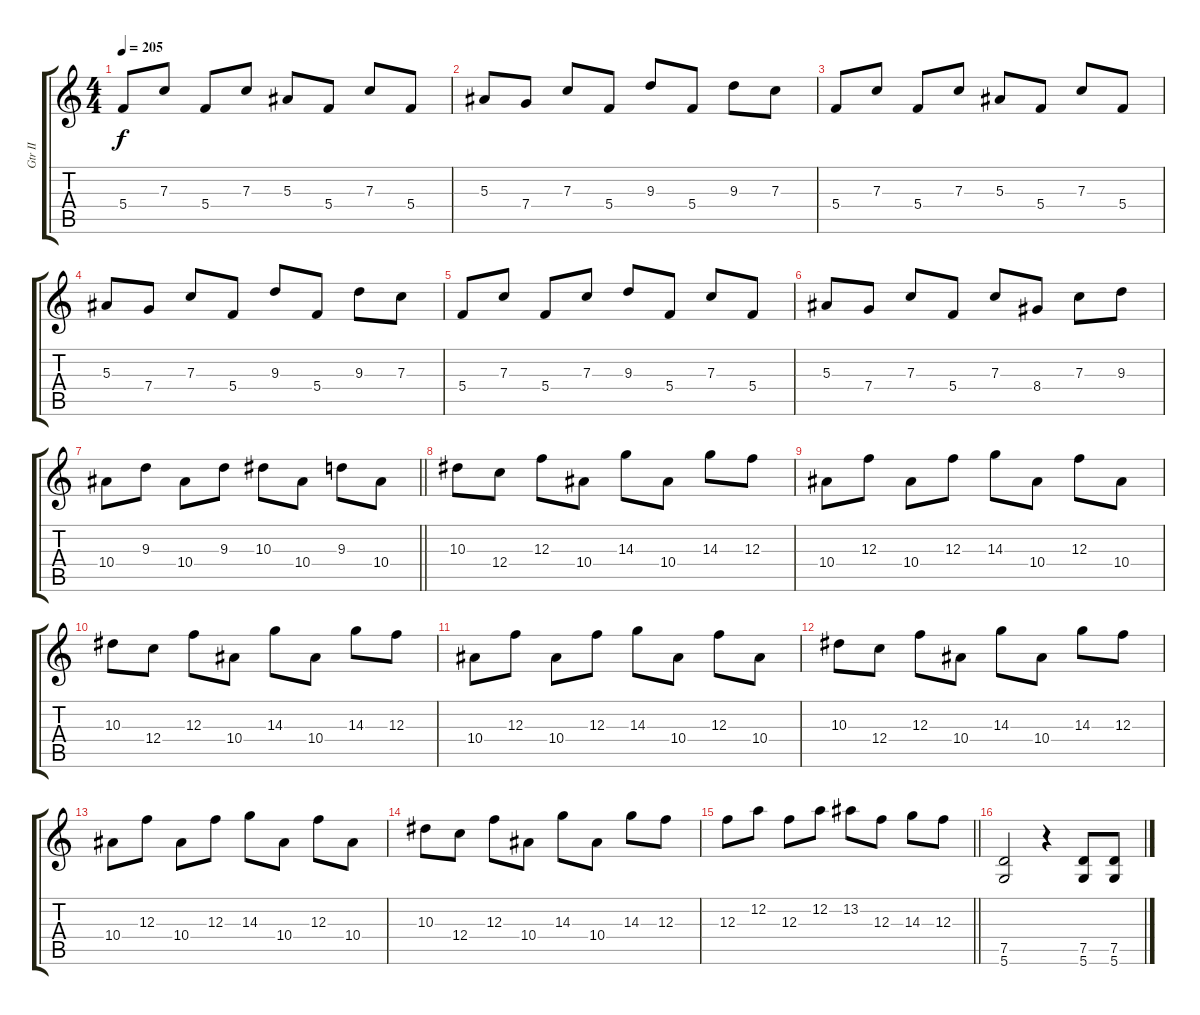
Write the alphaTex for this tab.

\track ("Gtr II" "Gtr II") {instrument overdrivenguitar}
\staff {score tabs}
\tuning (D4 A3 F3 C3 G2 D2) {hide}
\ts (4 4)
\tempo 205
\clef g2
\ks c
5.4.8{dy f} 7.3.8 5.4.8 7.3.8 5.3.8 5.4.8 7.3.8 5.4.8 |
5.3.8 7.4.8 7.3.8 5.4.8 9.3.8 5.4.8 9.3.8 7.3.8 |
5.4.8 7.3.8 5.4.8 7.3.8 5.3.8 5.4.8 7.3.8 5.4.8 |
5.3.8 7.4.8 7.3.8 5.4.8 9.3.8 5.4.8 9.3.8 7.3.8 |
5.4.8 7.3.8 5.4.8 7.3.8 9.3.8 5.4.8 7.3.8 5.4.8 |
5.3.8 7.4.8 7.3.8 5.4.8 7.3.8 8.4.8 7.3.8 9.3.8 |
\barLineRight lightlight
10.4.8 9.3.8 10.4.8 9.3.8 10.3.8 10.4.8 9.3.8 10.4.8 |
10.3.8 12.4.8 12.3.8 10.4.8 14.3.8 10.4.8 14.3.8 12.3.8 |
10.4.8 12.3.8 10.4.8 12.3.8 14.3.8 10.4.8 12.3.8 10.4.8 |
10.3.8 12.4.8 12.3.8 10.4.8 14.3.8 10.4.8 14.3.8 12.3.8 |
10.4.8 12.3.8 10.4.8 12.3.8 14.3.8 10.4.8 12.3.8 10.4.8 |
10.3.8 12.4.8 12.3.8 10.4.8 14.3.8 10.4.8 14.3.8 12.3.8 |
10.4.8 12.3.8 10.4.8 12.3.8 14.3.8 10.4.8 12.3.8 10.4.8 |
10.3.8 12.4.8 12.3.8 10.4.8 14.3.8 10.4.8 14.3.8 12.3.8 |
\barLineRight lightlight
12.3.8 12.2.8 12.3.8 12.2.8 13.2.8 12.3.8 14.3.8 12.3.8 |
(7.5 5.6).2{volume 12 balance 15} r.4 (7.5 5.6).8 (7.5 5.6).8
